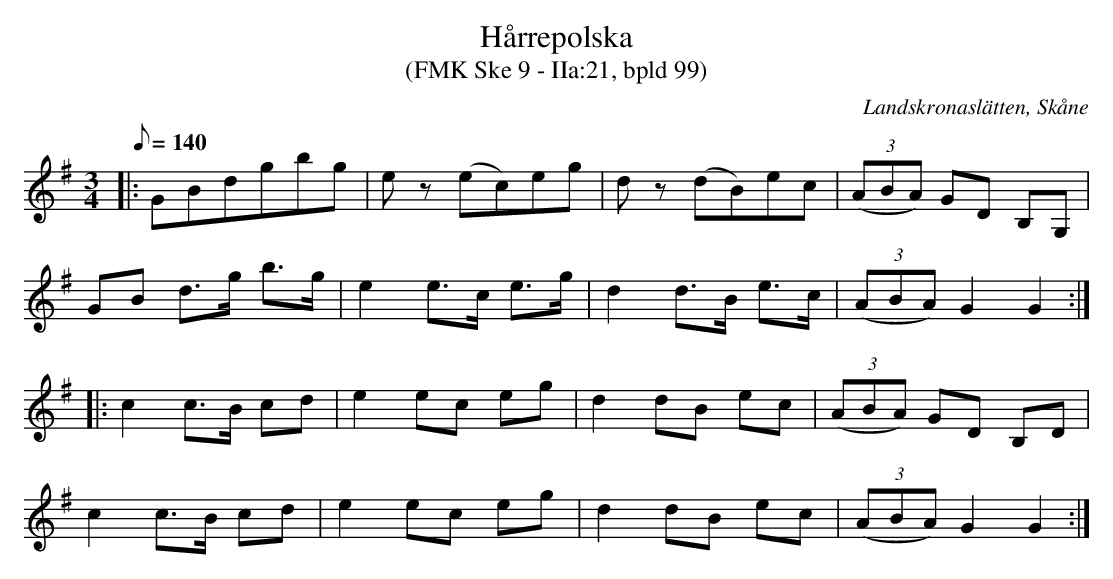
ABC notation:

X:1
T:Hårrepolska
T:(FMK Ske 9 - IIa:21, bpld 99)
O:Landskronaslätten, Skåne
M:3/4
L:1/8
Q:140
K:G
|: GBdgbg | ez (ec)eg | dz (dB)ec | (3(ABA) GD B,G, |
GB d>g b>g | e2 e>c e>g | d2 d>B e>c | (3(ABA) G2 G2 ::
c2 c>B cd | e2 ec eg | d2 dB ec | (3(ABA) GD B,D |
c2 c>B cd | e2 ec eg | d2 dB ec | (3(ABA) G2 G2 :|
